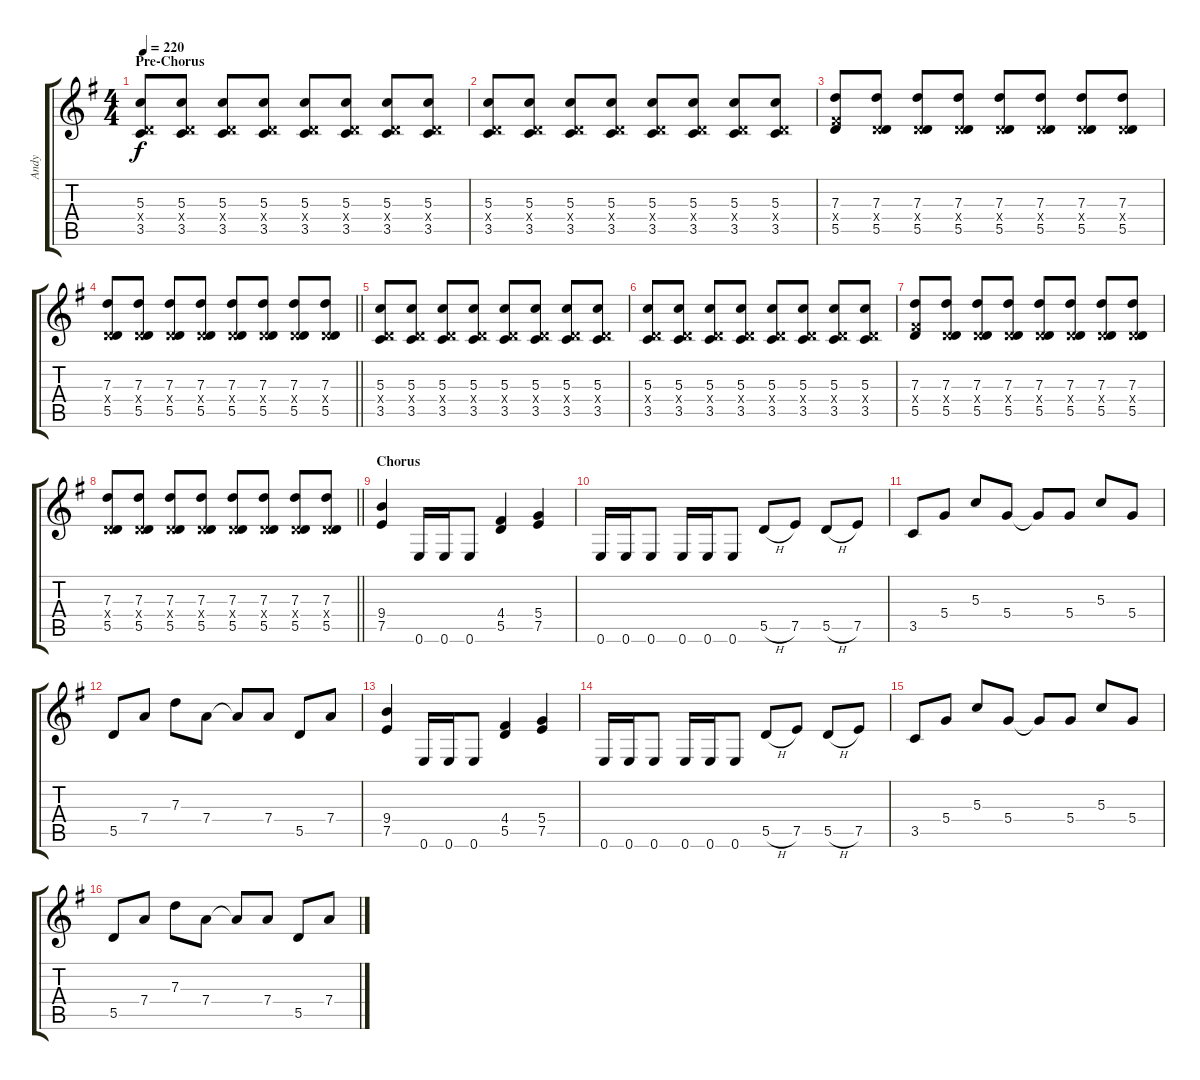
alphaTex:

\track ("Andy" "Andy") {instrument distortionguitar}
\staff {score tabs}
\tuning (E4 B3 G3 D3 A2 E2) {hide}
\ts (4 4)
\section ("" "Pre-Chorus")
\tempo 220
\clef g2
\ks g
(5.3 0.4{x} 3.5).8{dy f} (5.3 0.4{x} 3.5).8 (5.3 0.4{x} 3.5).8 (5.3 0.4{x} 3.5).8 (5.3 0.4{x} 3.5).8 (5.3 0.4{x} 3.5).8 (5.3 0.4{x} 3.5).8 (5.3 0.4{x} 3.5).8 |
(5.3 0.4{x} 3.5).8 (5.3 0.4{x} 3.5).8 (5.3 0.4{x} 3.5).8 (5.3 0.4{x} 3.5).8 (5.3 0.4{x} 3.5).8 (5.3 0.4{x} 3.5).8 (5.3 0.4{x} 3.5).8 (5.3 0.4{x} 3.5).8 |
(7.3 4.4{x} 5.5).8 (7.3 0.4{x} 5.5).8 (7.3 0.4{x} 5.5).8 (7.3 0.4{x} 5.5).8 (7.3 0.4{x} 5.5).8 (7.3 0.4{x} 5.5).8 (7.3 0.4{x} 5.5).8 (7.3 0.4{x} 5.5).8 |
\barLineRight lightlight
(7.3 0.4{x} 5.5).8 (7.3 0.4{x} 5.5).8 (7.3 0.4{x} 5.5).8 (7.3 0.4{x} 5.5).8 (7.3 0.4{x} 5.5).8 (7.3 0.4{x} 5.5).8 (7.3 0.4{x} 5.5).8 (7.3 0.4{x} 5.5).8 |
(5.3 0.4{x} 3.5).8 (5.3 0.4{x} 3.5).8 (5.3 0.4{x} 3.5).8 (5.3 0.4{x} 3.5).8 (5.3 0.4{x} 3.5).8 (5.3 0.4{x} 3.5).8 (5.3 0.4{x} 3.5).8 (5.3 0.4{x} 3.5).8 |
(5.3 0.4{x} 3.5).8 (5.3 0.4{x} 3.5).8 (5.3 0.4{x} 3.5).8 (5.3 0.4{x} 3.5).8 (5.3 0.4{x} 3.5).8 (5.3 0.4{x} 3.5).8 (5.3 0.4{x} 3.5).8 (5.3 0.4{x} 3.5).8 |
(7.3 4.4{x} 5.5).8 (7.3 0.4{x} 5.5).8 (7.3 0.4{x} 5.5).8 (7.3 0.4{x} 5.5).8 (7.3 0.4{x} 5.5).8 (7.3 0.4{x} 5.5).8 (7.3 0.4{x} 5.5).8 (7.3 0.4{x} 5.5).8 |
\barLineRight lightlight
(7.3 0.4{x} 5.5).8 (7.3 0.4{x} 5.5).8 (7.3 0.4{x} 5.5).8 (7.3 0.4{x} 5.5).8 (7.3 0.4{x} 5.5).8 (7.3 0.4{x} 5.5).8 (7.3 0.4{x} 5.5).8 (7.3 0.4{x} 5.5).8 |
\section ("" "Chorus")
(9.4 7.5).4 0.6.16 0.6.16 0.6.8 (4.4 5.5).4 (5.4 7.5).4 |
0.6.16 0.6.16 0.6.8 0.6.16 0.6.16 0.6.8 5.5{h}.8 7.5.8 5.5{h}.8 7.5.8 |
3.5.8 5.4.8 5.3.8 5.4.8 5.4{t}.8 5.4.8 5.3.8 5.4.8 |
5.5.8 7.4.8 7.3.8 7.4.8 7.4{t}.8 7.4.8 5.5.8 7.4.8 |
(9.4 7.5).4 0.6.16 0.6.16 0.6.8 (4.4 5.5).4 (5.4 7.5).4 |
0.6.16 0.6.16 0.6.8 0.6.16 0.6.16 0.6.8 5.5{h}.8 7.5.8 5.5{h}.8 7.5.8 |
3.5.8 5.4.8 5.3.8 5.4.8 5.4{t}.8 5.4.8 5.3.8 5.4.8 |
5.5.8 7.4.8 7.3.8 7.4.8 7.4{t}.8 7.4.8 5.5.8 7.4.8
